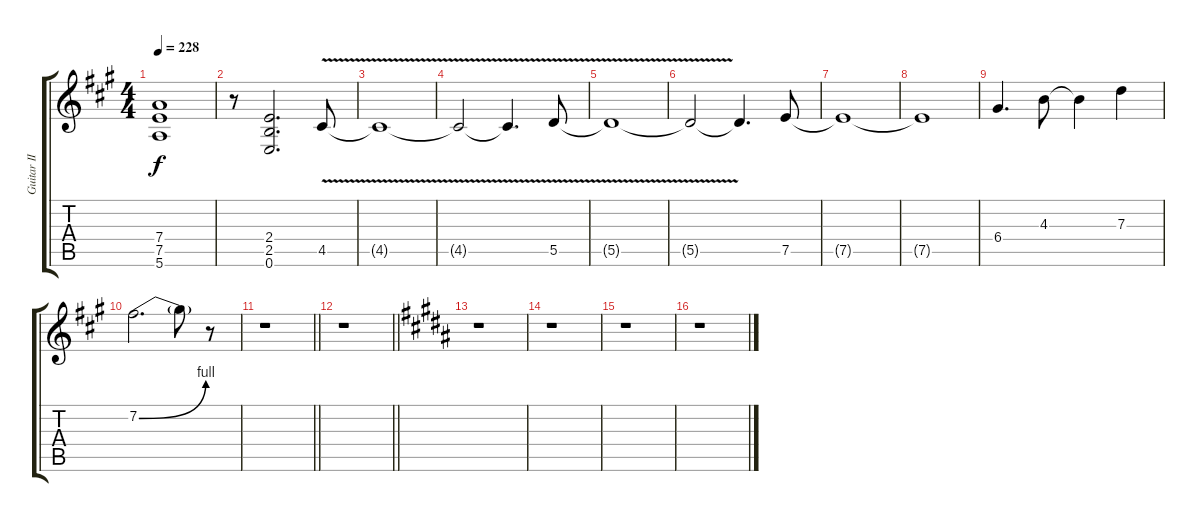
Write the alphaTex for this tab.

\track ("Guitar II" "Guitar II") {instrument distortionguitar}
\staff {score tabs}
\tuning (E4 B3 G3 D3 A2 E2) {hide}
\ts (4 4)
\tempo 228
\clef g2
\ks a
(7.4 7.5 5.6).1{dy f} |
r.8 (2.4 2.5 0.6).2{d} 4.5{v}.8 |
4.5{v t}.1 |
4.5{v t}.2 4.5{v t}.4{d} 5.5{v}.8 |
5.5{v t}.1 |
5.5{t}.2 5.5{t}.4{d} 7.5.8 |
7.5{t}.1 |
7.5{t}.1 |
6.4.4{d} 4.3.8 4.3{t}.4 7.3.4 |
7.2{be (bend 0 0 60 4)}.2{d} 7.2{t}.8 r.8 |
\barLineRight lightlight
r.1 |
\barLineRight lightlight
r.1 |
\ks b
r.1 |
\ks g#minor
r.1 |
r.1 |
\ks b
r.1
